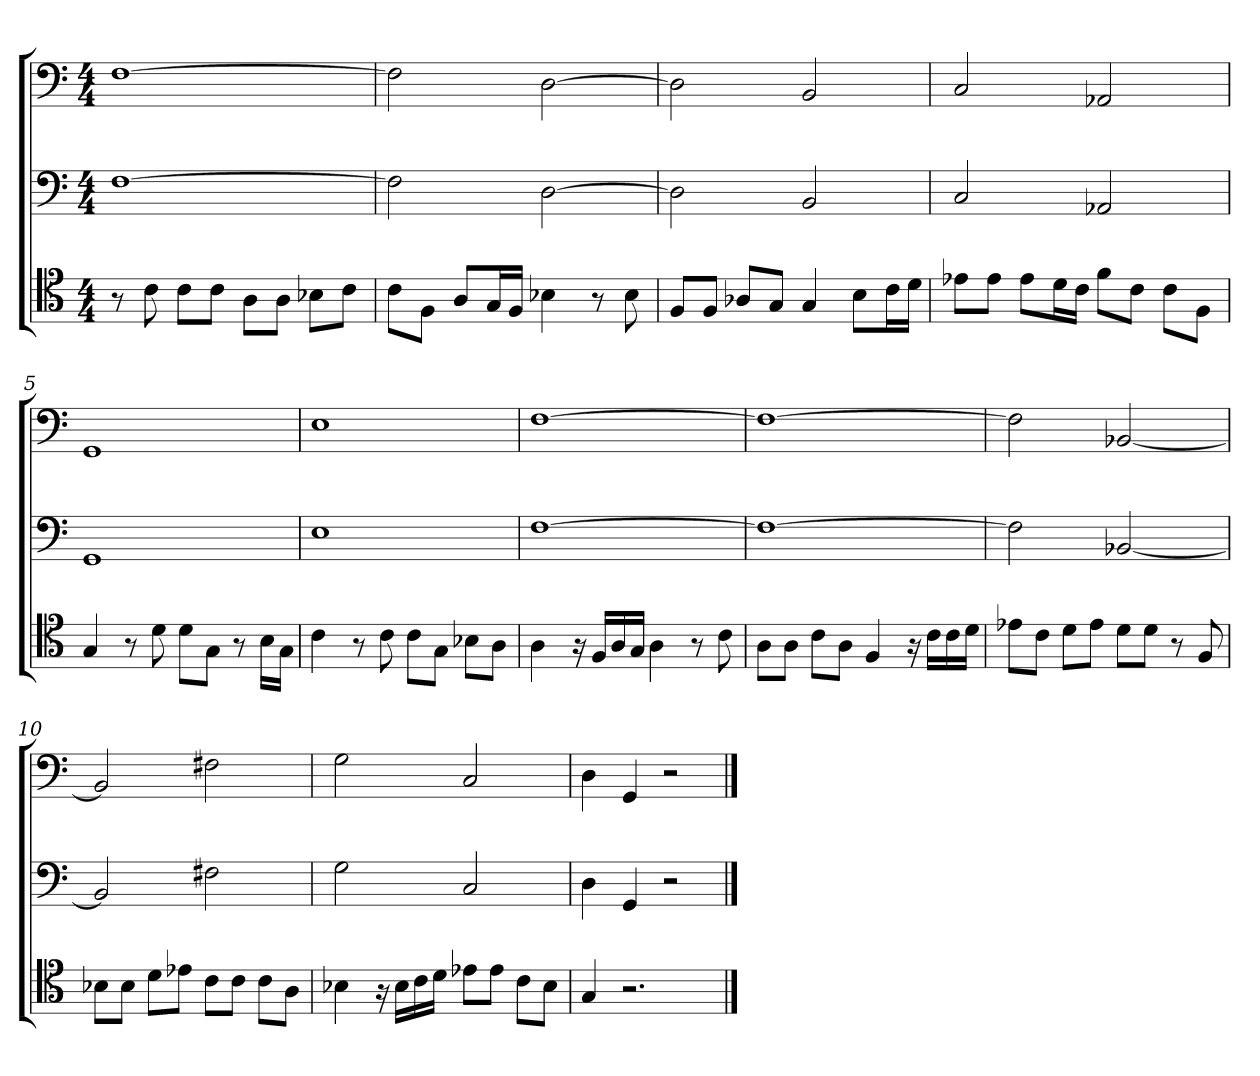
**kern	**kern	**kern
*part3	*part2	*part1
*staff3	*staff2	*staff1
*clefC4	*clefF4	*clefF4
*k[]	*k[]	*k[]
*C:	*C:	*C:
*M4/4	*M4/4	*M4/4
=1	=1	=1
8r	[1F	[1F
8c	.	.
8c\L	.	.
8c\J	.	.
8A\L	.	.
8A\J	.	.
8B-X\L	.	.
8c\J	.	.
=2	=2	=2
8c\L	2F]	2F]
8F\J	.	.
8A/L	.	.
16G/L	.	.
16F/JJ	.	.
4B-X	[2D	[2D
8r	.	.
8B-	.	.
=3	=3	=3
8F/L	2D]	2D]
8F/J	.	.
8A-X/L	.	.
8G/J	.	.
4G	2BB	2BB
8B\L	.	.
16c\L	.	.
16d\JJ	.	.
=4	=4	=4
8e-X\L	2C	2C
8e-\J	.	.
8e-\L	.	.
16d\L	.	.
16c\JJ	.	.
8f\L	2AA-X	2AA-X
8c\J	.	.
8c\L	.	.
8F\J	.	.
=5	=5	=5
4G	1GG	1GG
8r	.	.
8d	.	.
8d\L	.	.
8G\J	.	.
8r	.	.
16B\LL	.	.
16G\JJ	.	.
=6	=6	=6
4c	1E	1E
8r	.	.
8c	.	.
8c\L	.	.
8G\J	.	.
8B-X\L	.	.
8A\J	.	.
=7	=7	=7
4A	[1F	[1F
16r	.	.
16F/LL	.	.
16A/	.	.
16G/JJ	.	.
4A	.	.
8r	.	.
8c	.	.
=8	=8	=8
8A\L	1F_	1F_
8A\J	.	.
8c\L	.	.
8A\J	.	.
4F	.	.
16r	.	.
16c\LL	.	.
16c\	.	.
16d\JJ	.	.
=9	=9	=9
8e-X\L	2F]	2F]
8c\J	.	.
8d\L	.	.
8e-\J	.	.
8d\L	[2BB-X	[2BB-X
8d\J	.	.
8r	.	.
8F	.	.
=10	=10	=10
8B-X\L	2BB-]	2BB-]
8B-\J	.	.
8d\L	.	.
8e-X\J	.	.
8c\L	2F#X	2F#X
8c\J	.	.
8c\L	.	.
8A\J	.	.
=11	=11	=11
4B-X	2G	2G
16r	.	.
16B-\LL	.	.
16c\	.	.
16d\JJ	.	.
8e-X\L	2C	2C
8e-\J	.	.
8c\L	.	.
8B-\J	.	.
=12	=12	=12
4G	4D	4D
2.r	4GG	4GG
.	2r	2r
==	==	==
*-	*-	*-
